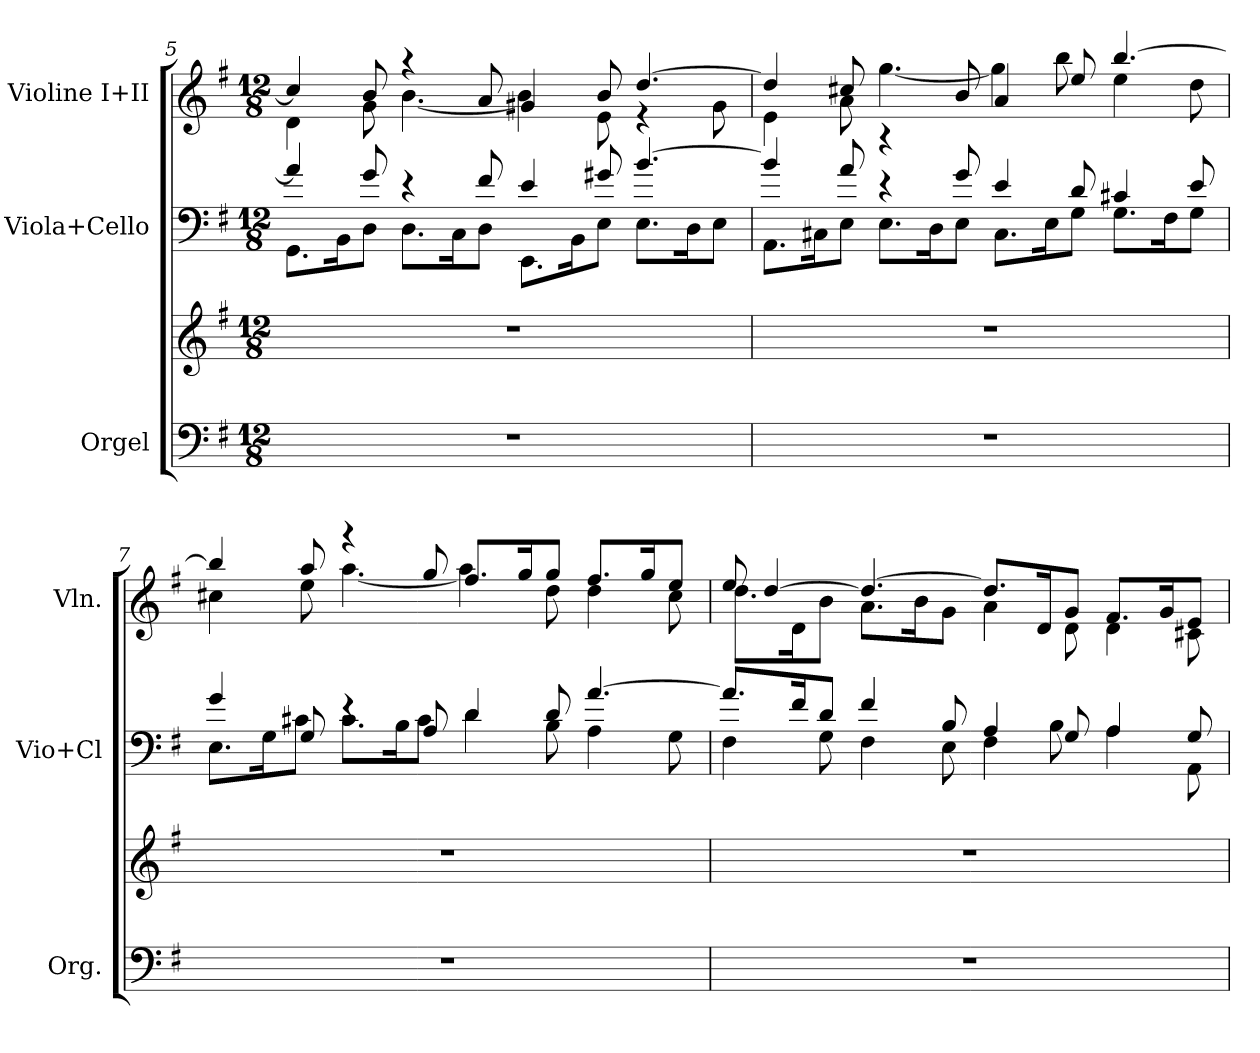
**kern	**kern	**kern	**kern
*part3	*part3	*part2	*part1
*staff4	*staff3	*staff2	*staff1
*I"Orgel	*	*I"Viola+Cello	*I"Violine I+II
*I'Org.	*	*I'Vio+Cl	*I'Vln.
*clefF4	*clefG2	*clefF4	*clefG2
*k[f#]	*k[f#]	*k[f#]	*k[f#]
*M12/8	*M12/8	*M12/8	*M12/8
=5	=5	=5	=5
*	*	*^	*^
1.r	1.r	4a/]	8.GG\L	4cc/]	4d\
.	.	.	16BB\K	.	.
.	.	8g/	8D\J	8b/	8g\
.	.	4r	8.D\L	4r	[4.b\
.	.	.	16C\K	.	.
.	.	8f#/	8D\J	8a/	.
.	.	4e/	8.EE\L	4g#X/	4b\]
.	.	.	16BB\K	.	.
.	.	8g#X/	8E\J	8b/	8e\
.	.	[4.b/	8.E\L	[4.dd/	4r
.	.	.	16D\K	.	.
.	.	.	8E\J	.	8g#\
!!LO:LB:g=z	!!
=6	=6	=6	=6	=6	=6
1.r	1.r	4b/]	8.AA\L	4dd/]	4e\
.	.	.	16C#X\K	.	.
.	.	8a/	8E\J	8cc#X/	8a\
.	.	4r	8.E\L	4rA	[4.gg\
.	.	.	16D\K	.	.
.	.	8g/	8E\J	8b/	.
.	.	4e/	8.C#\L	4a/	4gg\]
.	.	.	16E\K	.	.
.	.	8d/	8G\J	8ee/	8bb\
.	.	4c#X/	8.G\L	[4.bb/	4ee\
.	.	.	16F#\K	.	.
.	.	8e/	8G\J	.	8dd\
=7	=7	=7	=7	=7	=7
1.r	1.r	4g/	8.E\L	4bb/]	4cc#X\
.	.	.	16G\K	.	.
.	.	8G/	8c#X\J	8aa/	8ee\
.	.	4re	8.c#\L	4r	[4.aa\
.	.	.	16B\K	.	.
.	.	8A/	8c#\J	8gg/	.
.	.	4d/	4d\	8.ff#/L	4aa\]
.	.	.	.	16gg/K	.
.	.	8d/	8B\	8gg/J	8dd\
.	.	[4.a/	4A\	8.ff#/L	4dd\
.	.	.	.	16gg/K	.
.	.	.	8G\	8ee/J	8cc#\
=8	=8	=8	=8	=8	=8
1.r	1.r	8.a/L]	4F#\	8ee/	8.dd\L
.	.	.	.	[4dd/	.
.	.	16f#/K	.	.	16d\K
.	.	8d/J	8G\	.	8b\J
.	.	4f#/	4F#\	4.dd/_	8.a\L
.	.	.	.	.	16b\K
.	.	8B/	8E\	.	8g\J
.	.	4A/	4F#\	8.dd/L]	4a\
.	.	.	.	16d/K	.
.	.	8G/	8B\	8g/J	8d\
.	.	4A/	4A\	8.f#/L	4d\
.	.	.	.	16g/K	.
.	.	8G/	8AA\	8e/J	8c#X\
*	*	*v	*v	*	*
*	*	*	*v	*v
=	=	=	=
*-	*-	*-	*-
